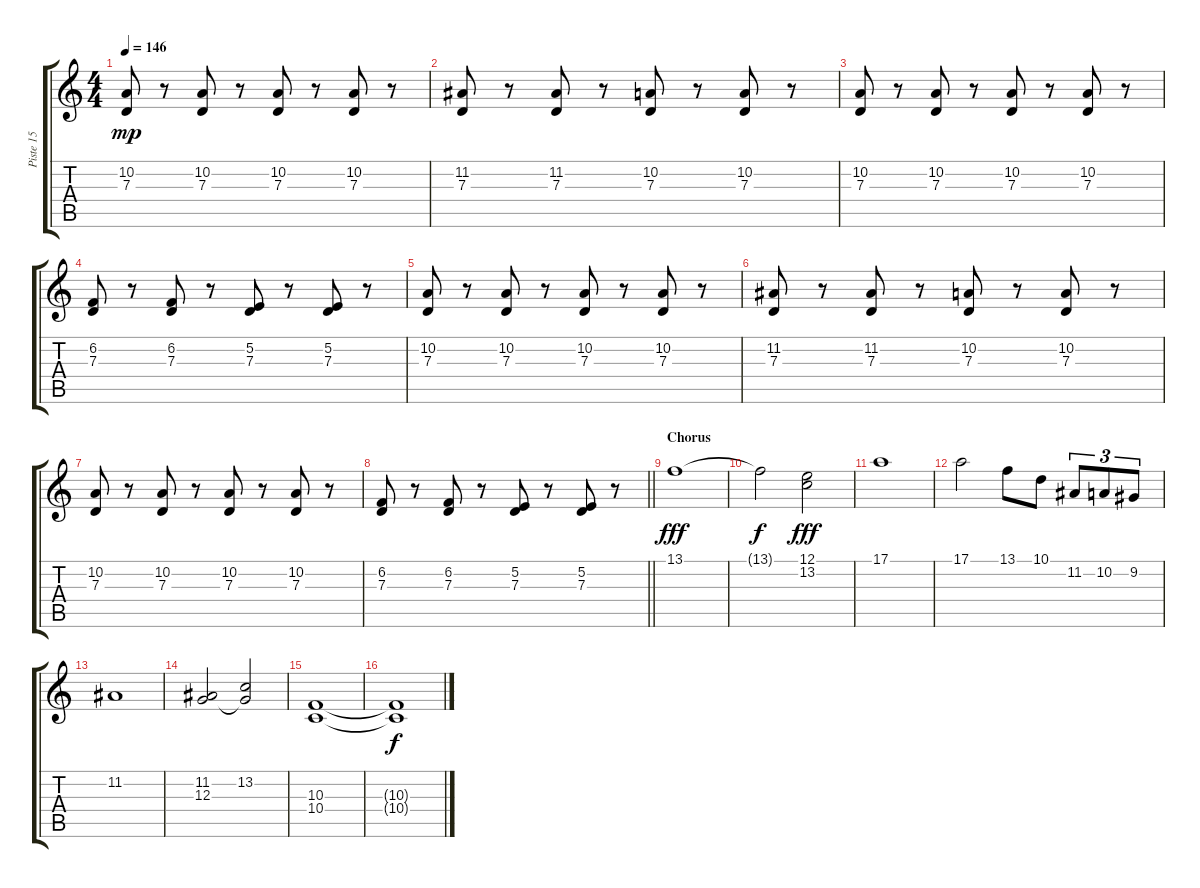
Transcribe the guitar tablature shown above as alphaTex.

\track ("Piste 15" "Piste 15") {instrument trumpet}
\staff {score tabs}
\tuning (E4 B3 G3 D3 A2 D2) {hide}
\ts (4 4)
\tempo 146
\clef g2
\ks c
(10.2 7.3).8{dy mp} r.8 (10.2 7.3).8 r.8 (10.2 7.3).8 r.8 (10.2 7.3).8 r.8 |
(11.2 7.3).8 r.8 (11.2 7.3).8 r.8 (10.2 7.3).8 r.8 (10.2 7.3).8 r.8 |
(10.2 7.3).8 r.8 (10.2 7.3).8 r.8 (10.2 7.3).8 r.8 (10.2 7.3).8 r.8 |
(6.2 7.3).8 r.8 (6.2 7.3).8 r.8 (5.2 7.3).8 r.8 (5.2 7.3).8 r.8 |
(10.2 7.3).8 r.8 (10.2 7.3).8 r.8 (10.2 7.3).8 r.8 (10.2 7.3).8 r.8 |
(11.2 7.3).8 r.8 (11.2 7.3).8 r.8 (10.2 7.3).8 r.8 (10.2 7.3).8 r.8 |
(10.2 7.3).8 r.8 (10.2 7.3).8 r.8 (10.2 7.3).8 r.8 (10.2 7.3).8 r.8 |
\barLineRight lightlight
(6.2 7.3).8 r.8 (6.2 7.3).8 r.8 (5.2 7.3).8 r.8 (5.2 7.3).8 r.8 |
\section ("" "Chorus")
13.1.1{dy fff instrument synthstrings1} |
13.1{t}.2{dy f} (12.1 13.2).2{dy fff} |
17.1.1 |
17.1.2 13.1.8 10.1.8 11.2.8{tu (3 2)} 10.2.8{tu (3 2)} 9.2.8{tu (3 2)} |
11.2.1 |
(11.2 12.3).2 (13.2 12.3{t}).2 |
(10.3 10.4).1 |
(10.3{t} 10.4{t}).1{dy f}
